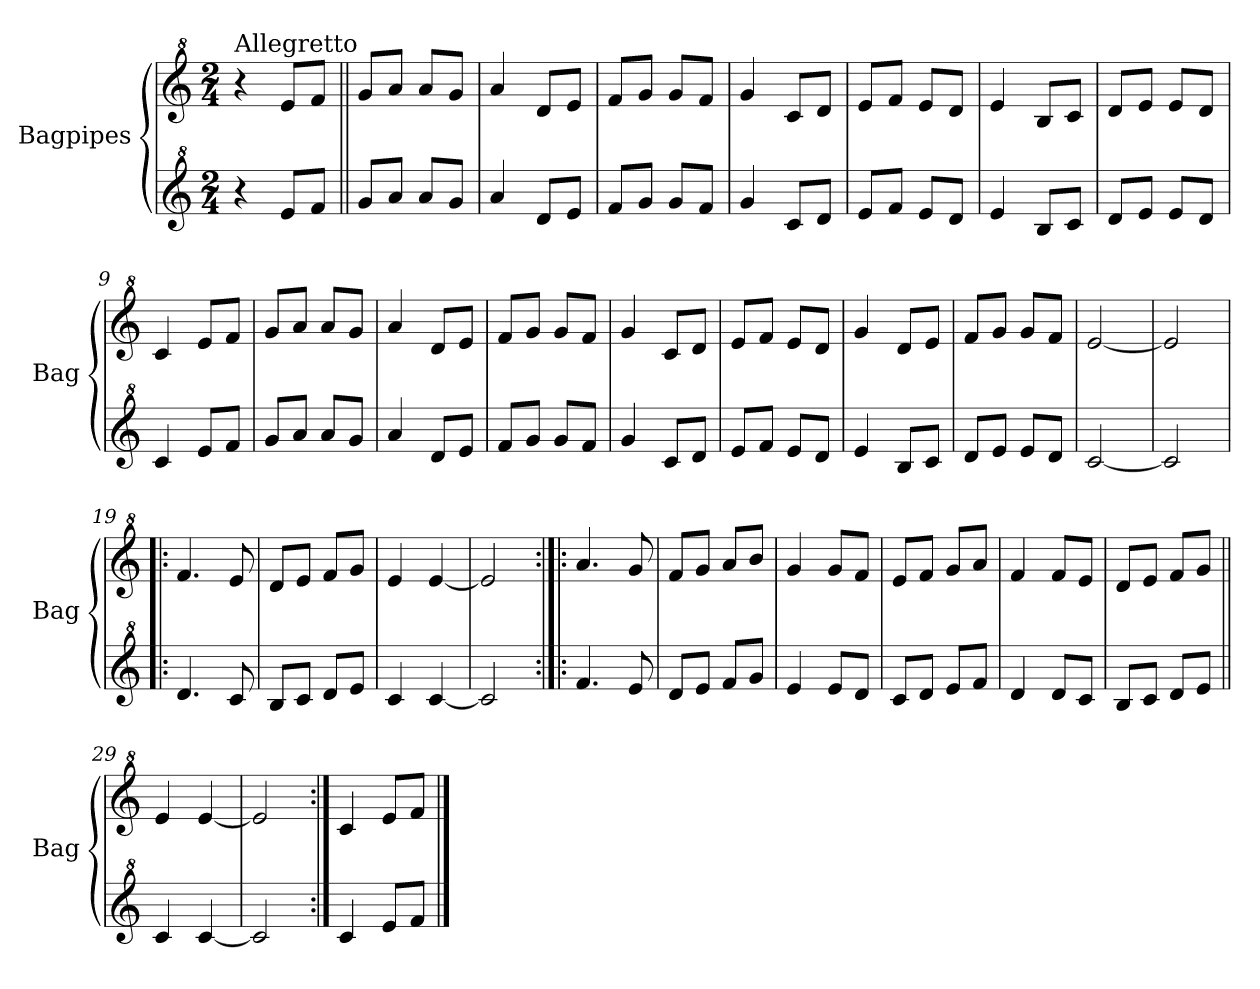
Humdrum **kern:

**kern	**kern
*part2	*part1
*staff2	*staff1
*I"Bagpipes	*I"Bagpipes
*I'Bag	*I'Bag
*clefG^2	*clefG^2
*k[]	*k[]
*C:	*C:
*M2/4	*M2/4
=1	=1
!	!LO:TX:a:t=Allegretto
4r	4r
8ee/L	8ee/L
8ff/J	8ff/J
=2||	=2||
8gg/L	8gg/L
8aa/J	8aa/J
8aa/L	8aa/L
8gg/J	8gg/J
=3	=3
4aa/	4aa/
8dd/L	8dd/L
8ee/J	8ee/J
=4	=4
8ff/L	8ff/L
8gg/J	8gg/J
8gg/L	8gg/L
8ff/J	8ff/J
=5	=5
4gg/	4gg/
8cc/L	8cc/L
8dd/J	8dd/J
=6	=6
8ee/L	8ee/L
8ff/J	8ff/J
8ee/L	8ee/L
8dd/J	8dd/J
=7	=7
4ee/	4ee/
8b/L	8b/L
8cc/J	8cc/J
=8	=8
8dd/L	8dd/L
8ee/J	8ee/J
8ee/L	8ee/L
8dd/J	8dd/J
=9	=9
4cc/	4cc/
8ee/L	8ee/L
8ff/J	8ff/J
=10	=10
8gg/L	8gg/L
8aa/J	8aa/J
8aa/L	8aa/L
8gg/J	8gg/J
=11	=11
4aa/	4aa/
8dd/L	8dd/L
8ee/J	8ee/J
!!LO:LB:g=z
=12	=12
8ff/L	8ff/L
8gg/J	8gg/J
8gg/L	8gg/L
8ff/J	8ff/J
=13	=13
4gg/	4gg/
8cc/L	8cc/L
8dd/J	8dd/J
=14	=14
8ee/L	8ee/L
8ff/J	8ff/J
8ee/L	8ee/L
8dd/J	8dd/J
=15	=15
4ee/	4gg/
8b/L	8dd/L
8cc/J	8ee/J
=16	=16
8dd/L	8ff/L
8ee/J	8gg/J
8ee/L	8gg/L
8dd/J	8ff/J
=17	=17
[2cc/	[2ee/
=18	=18
2cc/]	2ee/]
=19!|:	=19!|:
4.dd/	4.ff/
8cc/	8ee/
=20	=20
8b/L	8dd/L
8cc/J	8ee/J
8dd/L	8ff/L
8ee/J	8gg/J
=21	=21
4cc/	4ee/
[4cc/	[4ee/
=22	=22
2cc/]	2ee/]
=23:|!|:	=23:|!|:
4.ff/	4.aa/
8ee/	8gg/
=24	=24
8dd/L	8ff/L
8ee/J	8gg/J
8ff/L	8aa/L
8gg/J	8bb/J
!!LO:LB:g=z
=25	=25
4ee/	4gg/
8ee/L	8gg/L
8dd/J	8ff/J
=26	=26
8cc/L	8ee/L
8dd/J	8ff/J
8ee/L	8gg/L
8ff/J	8aa/J
=27	=27
4dd/	4ff/
8dd/L	8ff/L
8cc/J	8ee/J
=28	=28
8b/L	8dd/L
8cc/J	8ee/J
8dd/L	8ff/L
8ee/J	8gg/J
=29||	=29||
4cc/	4ee/
[4cc/	[4ee/
=30	=30
2cc/]	2ee/]
=31:|!	=31:|!
4cc/	4cc/
8ee/L	8ee/L
8ff/J	8ff/J
==	==
*-	*-
